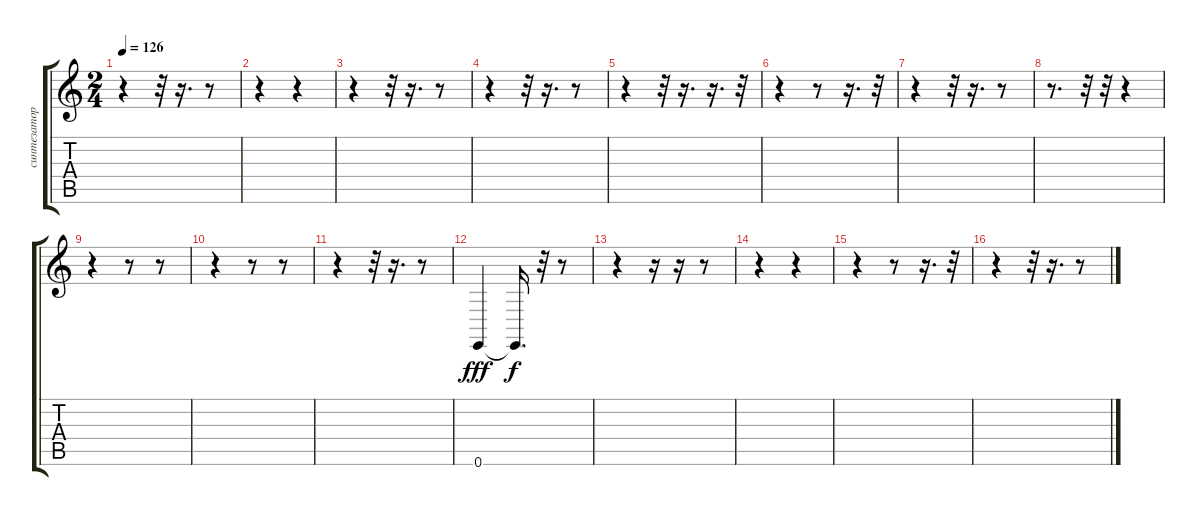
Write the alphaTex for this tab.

\track ("синтезатор" "синтезатор") {instrument acousticgrandpiano}
\staff {score tabs}
\tuning (E4 B3 G3 D3 A2 E2) {hide}
\ts (2 4)
\tempo 126
\clef g2
\ks c
r.4{dy fff} r.32 r.16{d} r.8 |
r.4 r.4 |
r.4 r.32 r.16{d} r.8 |
r.4 r.32 r.16{d} r.8 |
r.4 r.32 r.16{d} r.16{d} r.32 |
r.4 r.8 r.16{d} r.32 |
r.4 r.32 r.16{d} r.8 |
r.8{d} r.32 r.32 r.4 |
r.4 r.8 r.8 |
r.4 r.8 r.8 |
r.4 r.32 r.16{d} r.8 |
0.6.4 0.6{t}.16{d dy f} r.32 r.8 |
r.4 r.16 r.16 r.8 |
r.4 r.4 |
r.4 r.8 r.16{d} r.32 |
r.4 r.32 r.16{d} r.8
